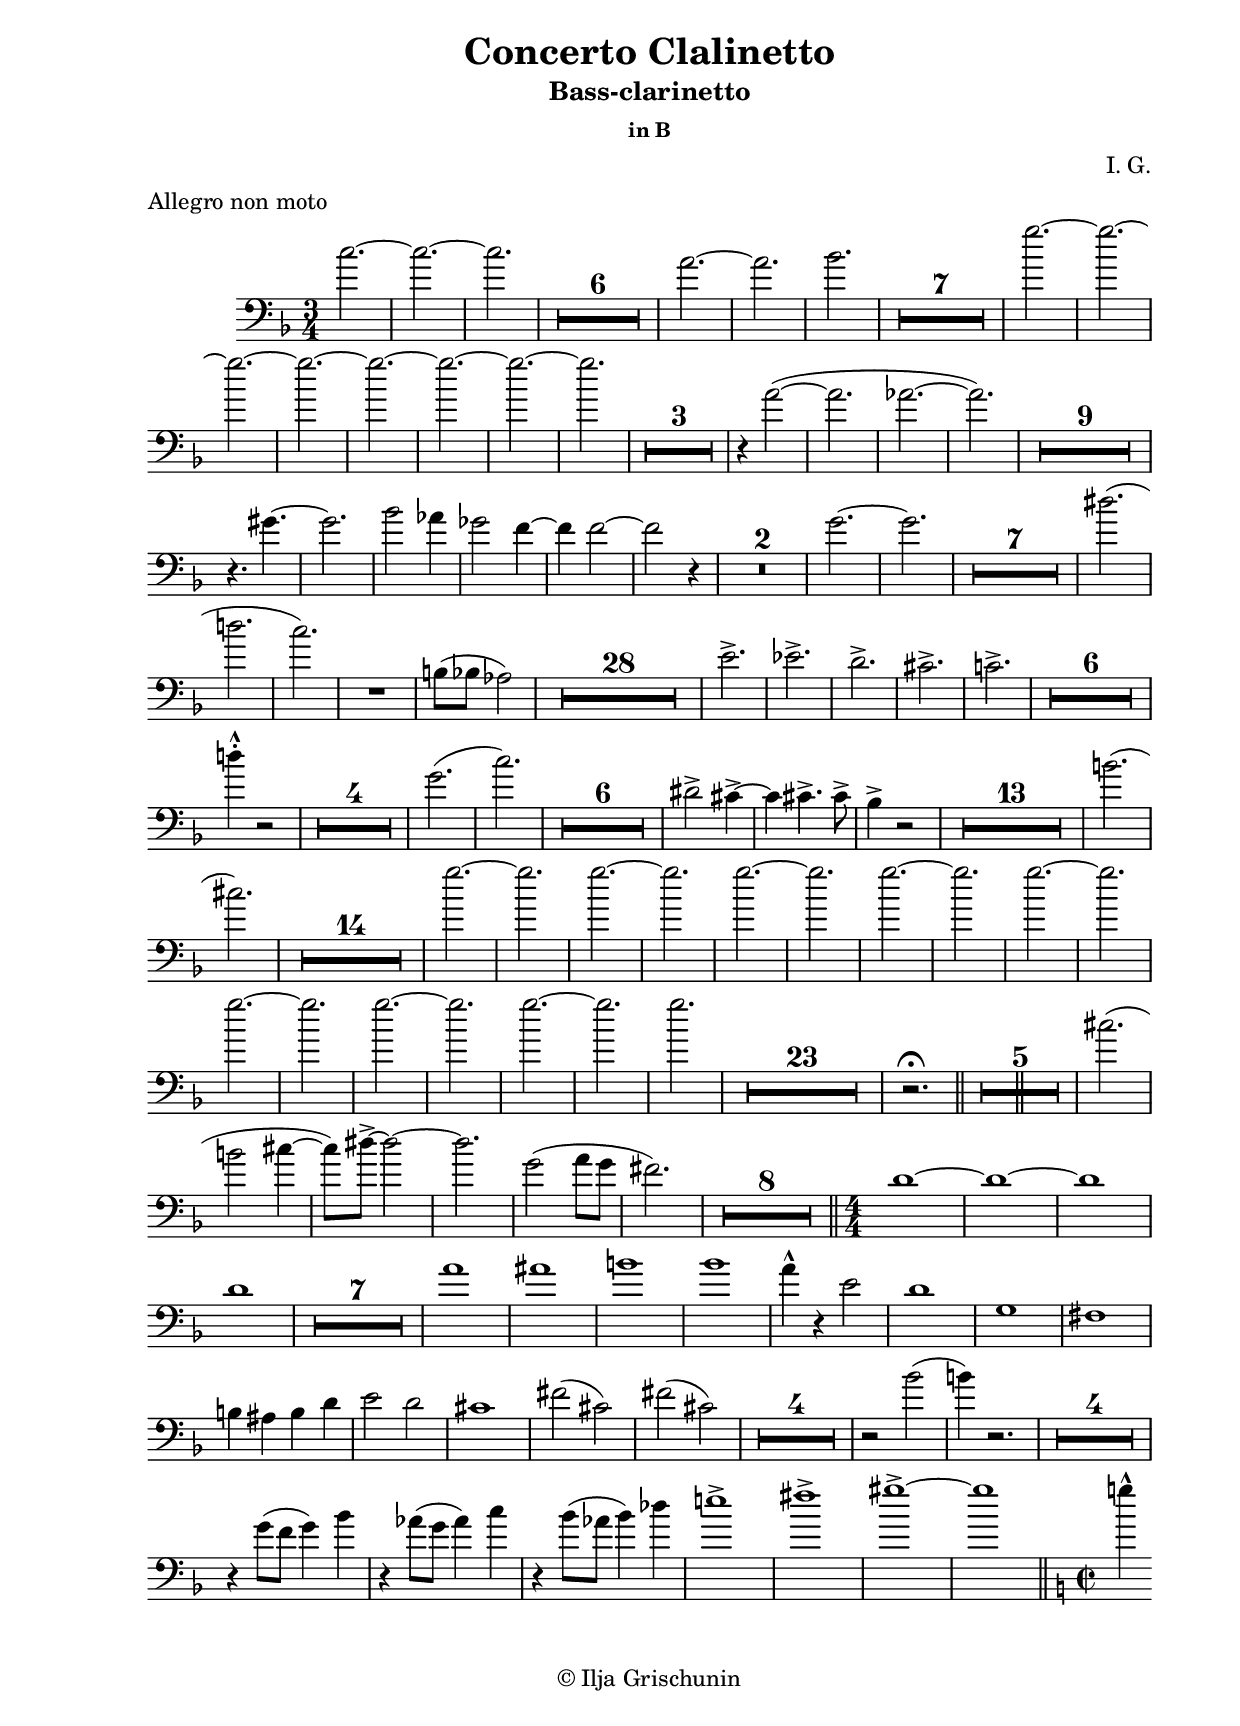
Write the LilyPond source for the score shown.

\version "2.19.15"
%\version "2.18.0"

\language "deutsch"

\header {
  title = "Concerto Clalinetto"
  subtitle = "Bass-clarinetto"
  subsubtitle = "in B"
  meter = "Allegro non moto"
  composer = "I. G."
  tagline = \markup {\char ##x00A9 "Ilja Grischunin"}
}

#(ly:set-option 'relative-includes #t)

\paper {
  #(set-paper-size "a4")
  top-system-spacing #'basic-distance = #25
  top-markup-spacing #'basic-distance = #8
  markup-system-spacing #'basic-distance = #8
  %system-system-spacing #'basic-distance = #20
  last-bottom-spacing #'basic-distance = #25
  two-sided = ##t
  inner-margin = 25
  outer-margin = 15
}

\layout {
  \context {
    \Score
    \remove "Bar_number_engraver"
  }
}
\version "2.19.15"
%\version "2.18.0"

\language "deutsch"

clarinetBassMusic = \relative {
  \clef bass
  \time 3/4
  \key es \major
  \override MultiMeasureRest #'expand-limit = #2
  \set Score.skipBars = ##t
  b2.~ b~ b R2.*6 g2.~ g as R2.*7 f'2.~ f~ f~ f~ f~ f~ f~ f R2.*3
  r4 g,2~( g2. ges~ ges) R2.*9 r4. fis~ fis2. as2 ges4 fes2 es4~ es es2~ es r4
  R2.*2 f2.~ f R2.*7 cis'2.( c! b) R a,8( as ges2) R2.*28
  d'2.-> des-> c-> h-> b!-> R2.*6 c'!4-.-^ r2 R2.*4 f,2.( b) R2.*6
  cis,2-> h4->~ h h4.-> h8-> as4-> r2 R2.*13 a'2.( h) R2.*14
  \repeat unfold 8 {f'2.~ f} f2. R2.*23 r2.\fermata
  %%%%%%%%%%%%%%%%%%%
  \bar "||" \cadenzaOn R1*10 \cadenzaOff \bar "||"
  %%%%%%%%%%%%%%%%%%%
  R2.*5
  h,2.( a2 h4~ h8) cis->~ cis2~ cis2. f,2( g8 f e2.) R2.*8
  \bar "||"
  \numericTimeSignature
  \time 4/4
  c1~ c~ c c R1*7 g'1 gis a as g4-^ r d2 c1 f, e a4 gis a c d2 c h1
  e2( h) e( h) R1*4 r2 as'( a4) r2. R1*4 r4 f8( es f4) as
  r ges8( f ges4) b r as8( ges as4) ces d!1-> e-> fis->~ fis
  \bar "||"
  %%%%%%%%%%%%%%%%%%%%%%%%%%%
  \key b \major
  \defaultTimeSignature
  \time 2/2
  f!4-^
}

\score {
  \new Staff 
  \transpose b, c'
  \clarinetBassMusic
}